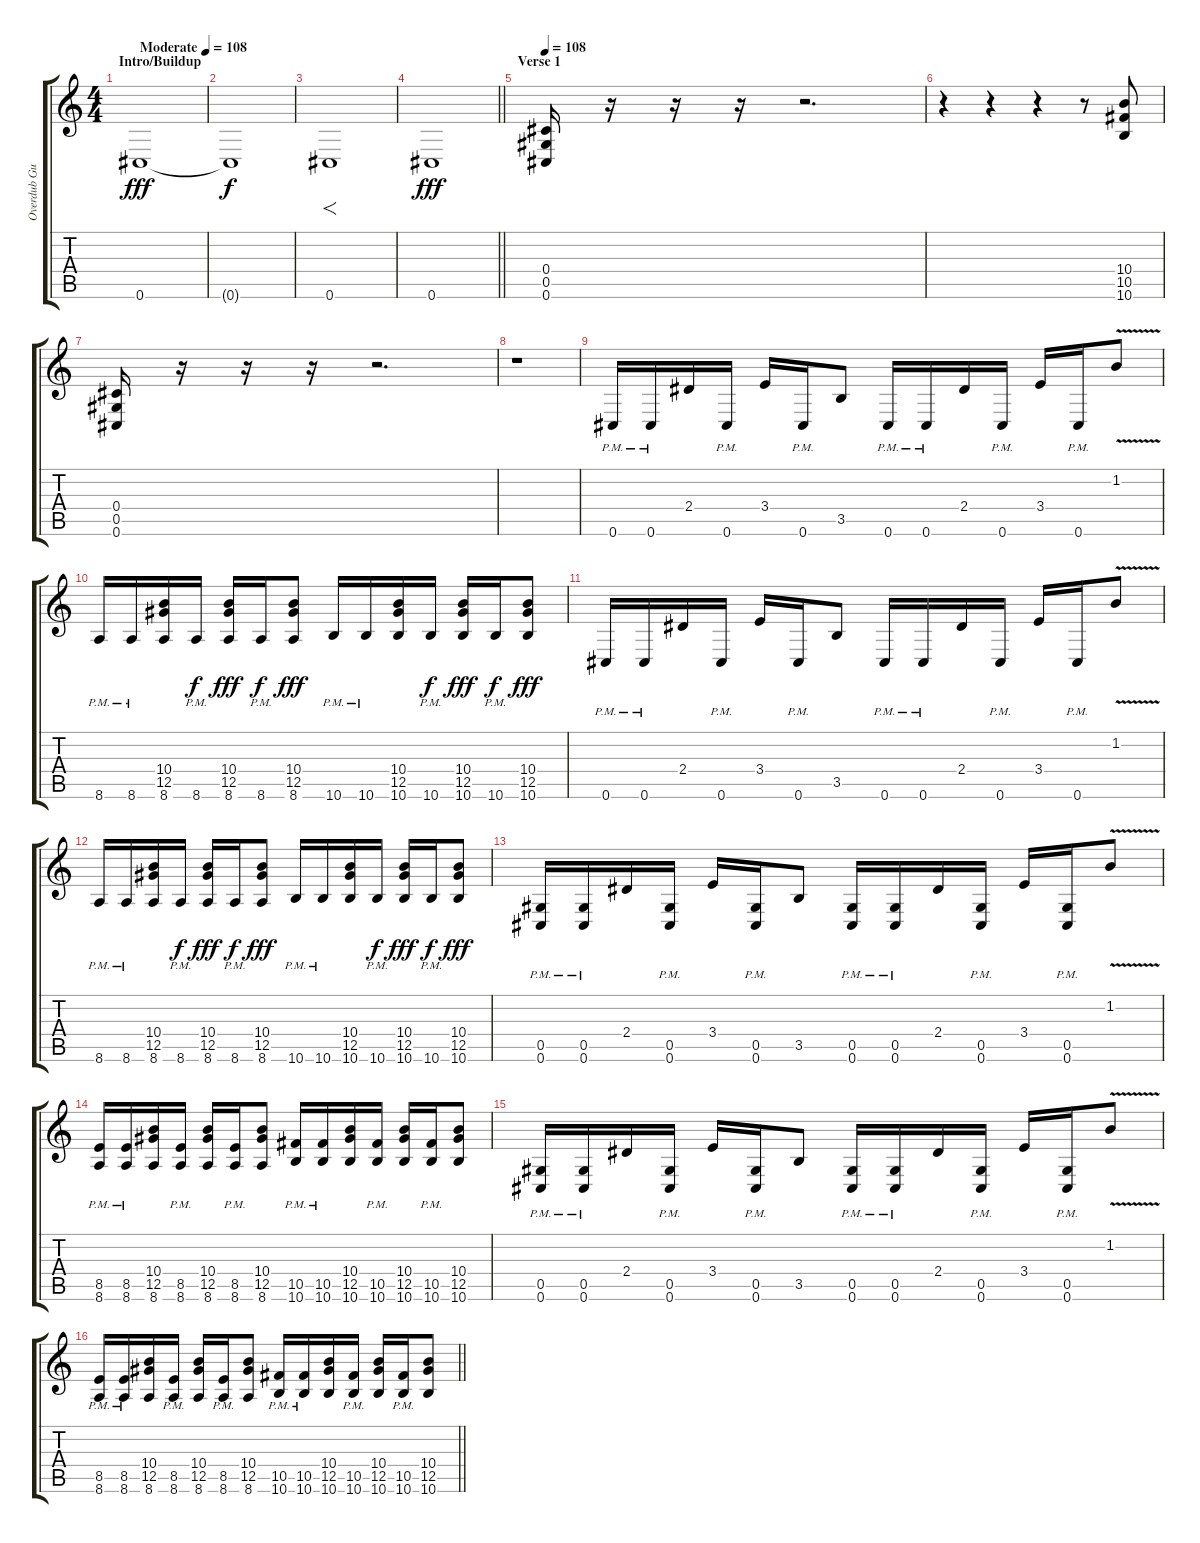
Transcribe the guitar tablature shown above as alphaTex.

\track ("Overdub Guitar" "Overdub Gu") {instrument distortionguitar}
\staff {score tabs}
\tuning (Eb4 Bb3 Gb3 Db3 Ab2 Db2) {hide}
\ts (4 4)
\section ("" "Intro/Buildup")
\tempo (108 "Moderate")
\tempo 104
\tempo (108 "Moderate")
\clef g2
\ks c
0.6.1{dy fff volume 8 balance 13 instrument distortionguitar} |
0.6{t}.1{dy f} |
0.6.1{f volume 14} |
\barLineRight lightlight
0.6.1{dy fff} |
\section ("" "Verse 1")
\tempo 108
(0.4 0.5 0.6).16{volume 15 balance 12} r.16 r.16 r.16 r.2{d} |
r.4 r.4 r.4 r.8 (10.4 10.5 10.6).8 |
(0.4 0.5 0.6).16 r.16 r.16 r.16 r.2{d} |
r.1 |
0.6{pm}.16 0.6{pm}.16 2.4.16 0.6{pm}.16 3.4.16 0.6{pm}.16 3.5.8 0.6{pm}.16 0.6{pm}.16 2.4.16 0.6{pm}.16 3.4.16 0.6{pm}.16 1.2{v}.8 |
8.6{pm}.16 8.6{pm}.16 (10.4 12.5 8.6).16 8.6{pm}.16{dy f} (10.4 12.5 8.6).16{dy fff} 8.6{pm}.16{dy f} (10.4 12.5 8.6).8{dy fff} 10.6{pm}.16 10.6{pm}.16 (10.4 12.5 10.6).16 10.6{pm}.16{dy f} (10.4 12.5 10.6).16{dy fff} 10.6{pm}.16{dy f} (10.4 12.5 10.6).8{dy fff} |
0.6{pm}.16 0.6{pm}.16 2.4.16 0.6{pm}.16 3.4.16 0.6{pm}.16 3.5.8 0.6{pm}.16 0.6{pm}.16 2.4.16 0.6{pm}.16 3.4.16 0.6{pm}.16 1.2{v}.8 |
8.6{pm}.16 8.6{pm}.16 (10.4 12.5 8.6).16 8.6{pm}.16{dy f} (10.4 12.5 8.6).16{dy fff} 8.6{pm}.16{dy f} (10.4 12.5 8.6).8{dy fff} 10.6{pm}.16 10.6{pm}.16 (10.4 12.5 10.6).16 10.6{pm}.16{dy f} (10.4 12.5 10.6).16{dy fff} 10.6{pm}.16{dy f} (10.4 12.5 10.6).8{dy fff} |
(0.5{pm} 0.6{pm}).16 (0.5{pm} 0.6{pm}).16 2.4.16 (0.5{pm} 0.6{pm}).16 3.4.16 (0.5{pm} 0.6{pm}).16 3.5.8 (0.5{pm} 0.6{pm}).16 (0.5{pm} 0.6{pm}).16 2.4.16 (0.5{pm} 0.6{pm}).16 3.4.16 (0.5{pm} 0.6{pm}).16 1.2{v}.8 |
(8.5{pm} 8.6{pm}).16 (8.5{pm} 8.6{pm}).16 (10.4 12.5 8.6).16 (8.5{pm} 8.6{pm}).16 (10.4 12.5 8.6).16 (8.5{pm} 8.6{pm}).16 (10.4 12.5 8.6).8 (10.5{pm} 10.6{pm}).16 (10.5{pm} 10.6{pm}).16 (10.4 12.5 10.6).16 (10.5{pm} 10.6{pm}).16 (10.4 12.5 10.6).16 (10.5{pm} 10.6{pm}).16 (10.4 12.5 10.6).8 |
(0.5{pm} 0.6{pm}).16 (0.5{pm} 0.6{pm}).16 2.4.16 (0.5{pm} 0.6{pm}).16 3.4.16 (0.5{pm} 0.6{pm}).16 3.5.8 (0.5{pm} 0.6{pm}).16 (0.5{pm} 0.6{pm}).16 2.4.16 (0.5{pm} 0.6{pm}).16 3.4.16 (0.5{pm} 0.6{pm}).16 1.2{v}.8 |
\barLineRight lightlight
(8.5{pm} 8.6{pm}).16 (8.5{pm} 8.6{pm}).16 (10.4 12.5 8.6).16 (8.5{pm} 8.6{pm}).16 (10.4 12.5 8.6).16 (8.5{pm} 8.6{pm}).16 (10.4 12.5 8.6).8 (10.5{pm} 10.6{pm}).16 (10.5{pm} 10.6{pm}).16 (10.4 12.5 10.6).16 (10.5{pm} 10.6{pm}).16 (10.4 12.5 10.6).16 (10.5{pm} 10.6{pm}).16 (10.4 12.5 10.6).8
